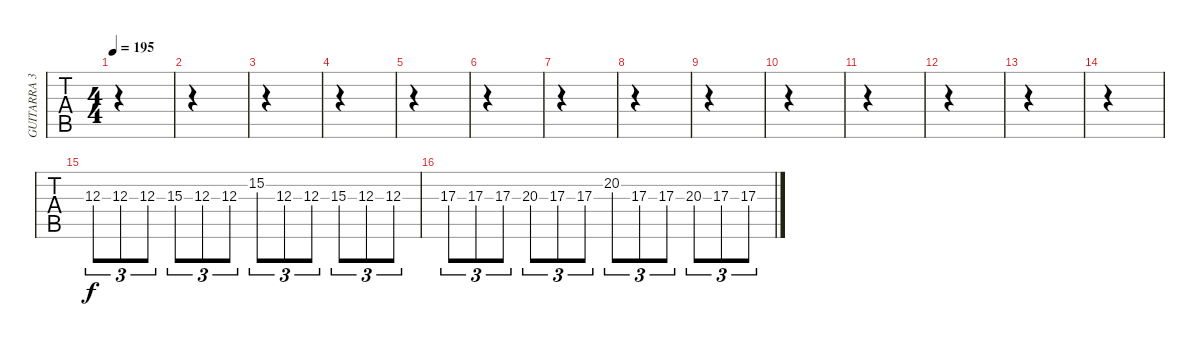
\track ("GUITARRA 3" "GUITARRA 3") {instrument overdrivenguitar}
\staff {tabs}
\tuning (Eb4 Bb3 Gb3 Db3 Ab2 Eb2) {hide}
\ts (4 4)
\tempo 195
\clef g2
\ks c
|
|
|
|
|
|
|
|
|
|
|
|
|
|
12.3.8{tu (3 2) balance 4} 12.3.8{tu (3 2)} 12.3.8{tu (3 2)} 15.3.8{tu (3 2)} 12.3.8{tu (3 2)} 12.3.8{tu (3 2)} 15.2.8{tu (3 2)} 12.3.8{tu (3 2)} 12.3.8{tu (3 2)} 15.3.8{tu (3 2)} 12.3.8{tu (3 2)} 12.3.8{tu (3 2)} |
17.3.8{tu (3 2)} 17.3.8{tu (3 2)} 17.3.8{tu (3 2)} 20.3.8{tu (3 2)} 17.3.8{tu (3 2)} 17.3.8{tu (3 2)} 20.2.8{tu (3 2)} 17.3.8{tu (3 2)} 17.3.8{tu (3 2)} 20.3.8{tu (3 2)} 17.3.8{tu (3 2)} 17.3.8{tu (3 2)}
